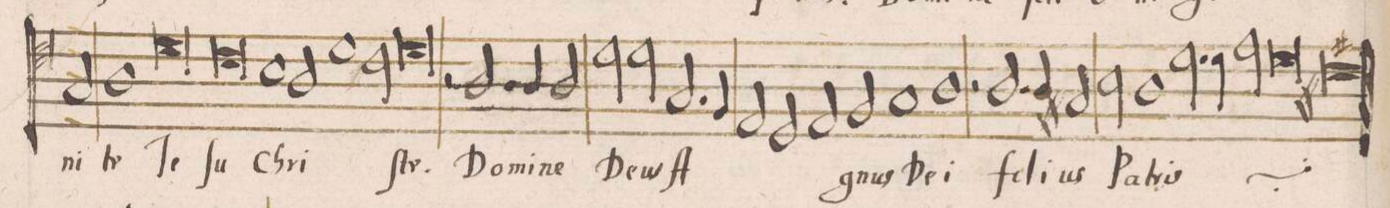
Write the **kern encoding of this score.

**kern	**text
*I"ALTVS	*
*clefC4	*
*k[]	*
*met(C|)	*
*M2/1	*
2G/	-ni-
1A	-te
=45-	=45-
0d	Je-
=46-	=46-
0c	-ſu
=47-	=47-
1B	Chri-
2A/	.
1d\	.
=48-	=48-
2c\	.
0d	-ſte.
=49-	=49-
2r	.
2.A/	Do-
=50-	=50-
4A/	-mi-
2A/	-ne
2d\	De-
2d\	-us
=51-	=51-
2.G/	A-
4Fny/	.
2E/	.
2D/	.
=52-	=52-
2E/	.
2F/	-gnus
1G	De-
=53-	=53-
1A	-i
2r	.
2.A/	fi-
=54-	=54-
4A/	-li-
2G#X/	-us
2B\	Pa-
1A/	-tris
=55-	=55-
*	*ij
2.d\	fi-
4d\	-li-
2e\	-us
=56-	=56-
0d	Pa-
=57-	=57-
0c#Xl	-tris
*	*Xij
*-	*-
